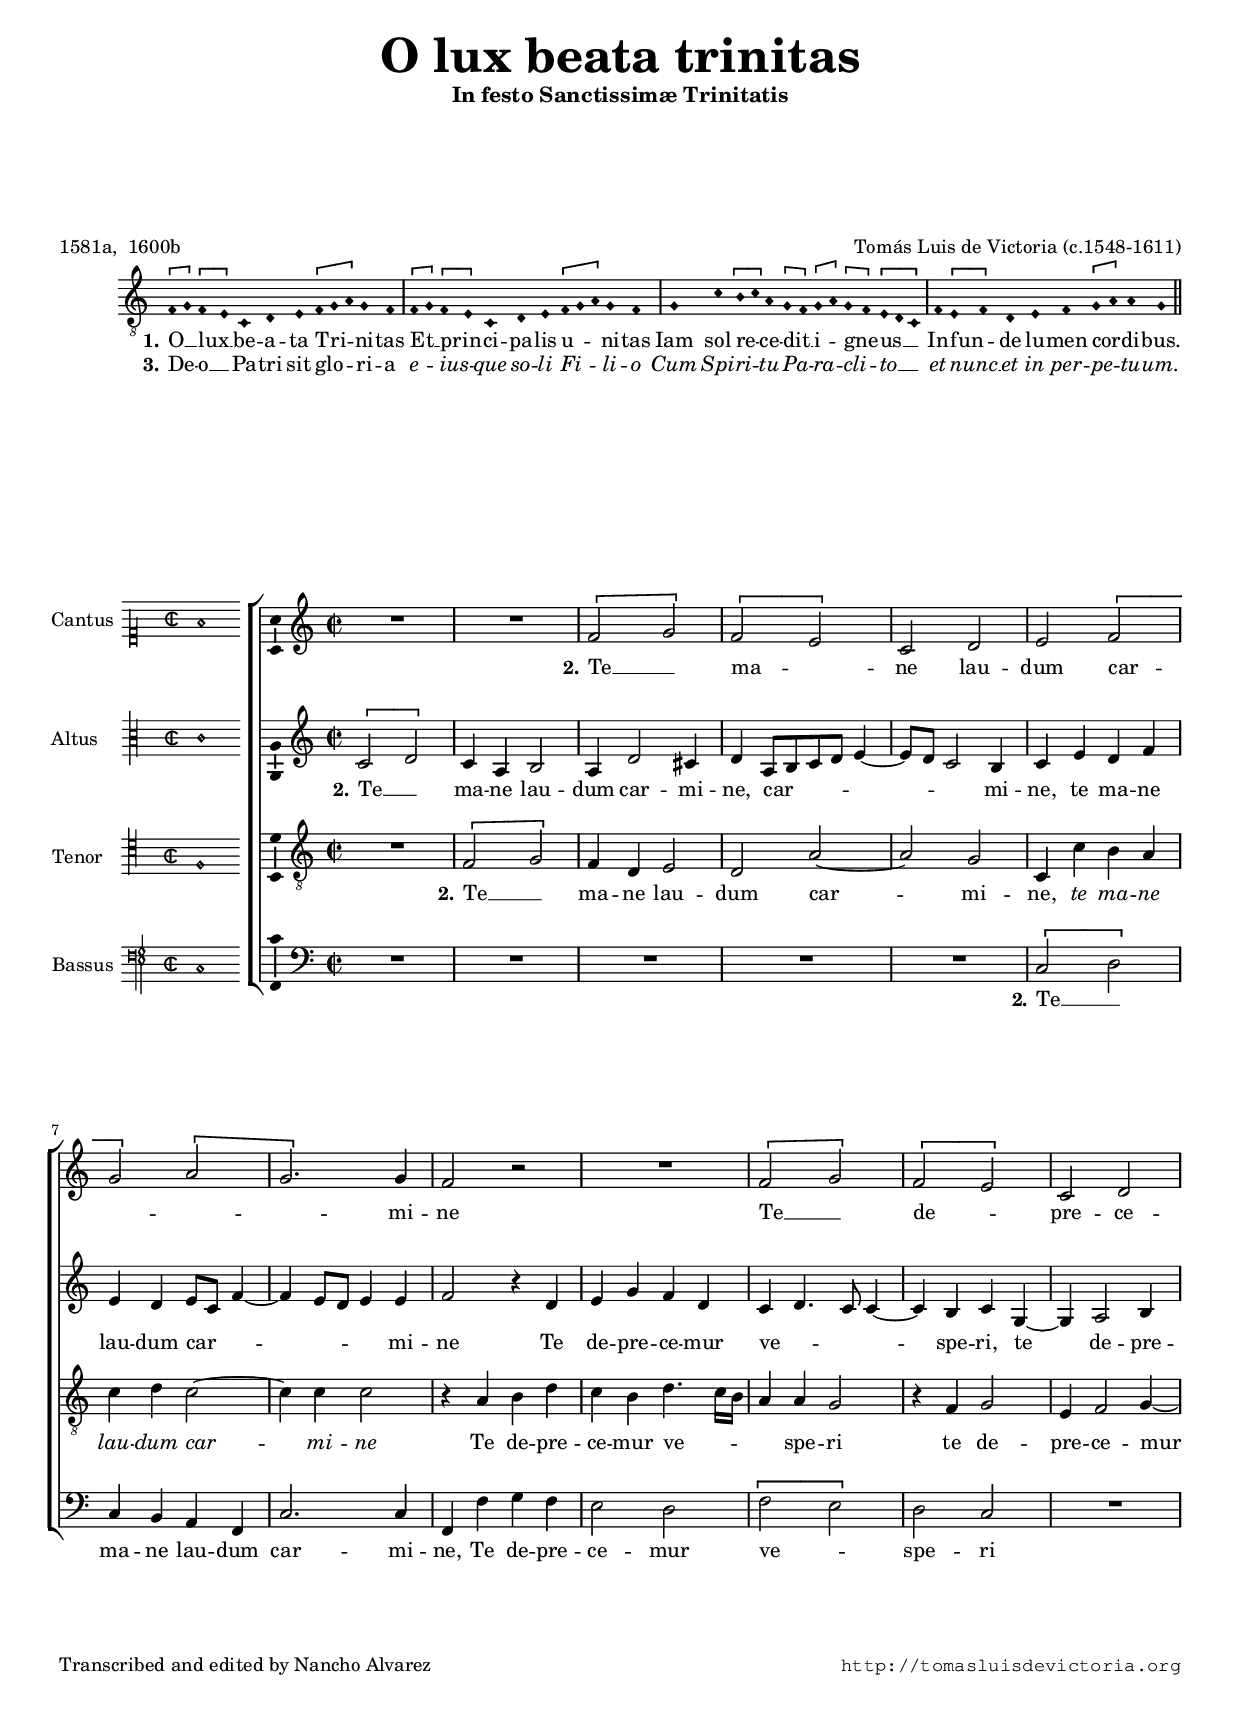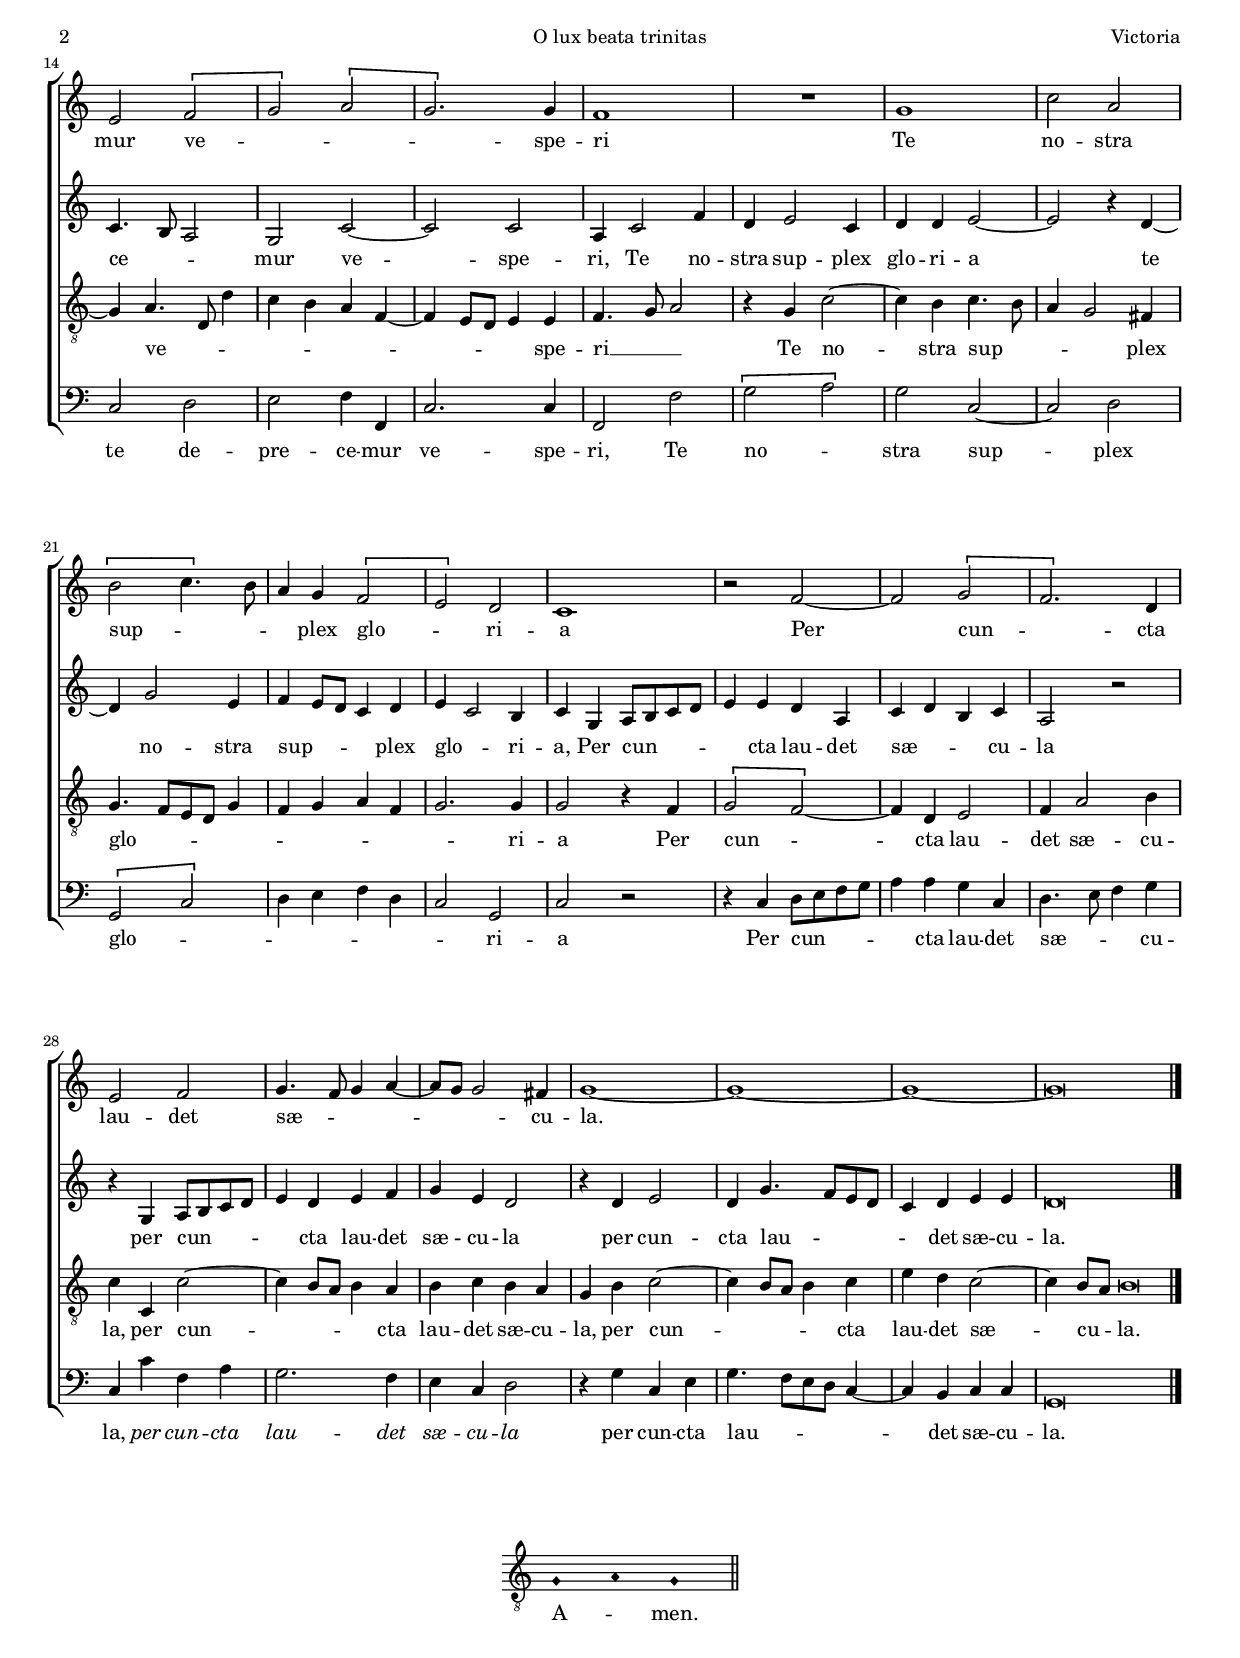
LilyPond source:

\version "2.18.0"

#(set-default-paper-size "a4")
#(set-global-staff-size 16.5)
#(ly:set-option 'point-and-click #f)
%mobile -s15.5 -i3.4 -ball

italicas=\override LyricText.font-shape = #'italic
rectas=\override LyricText.font-shape = #'upright
ss=\once \set suggestAccidentals = ##t
incipitwidth = 20

htitle="O lux beata trinitas"
hcomposer="Victoria"

\header {
	title=\markup{\fontsize #4 "O lux beata trinitas"}
	subtitle="In festo Sanctissimæ Trinitatis"
	subsubtitle=\markup{\column{" " " " " " " " " "}}
	composer="Tomás Luis de Victoria (c.1548-1611)"
        pdfauthor=\composer
	%opus="(-)"
	poet="1581a,  1600b"
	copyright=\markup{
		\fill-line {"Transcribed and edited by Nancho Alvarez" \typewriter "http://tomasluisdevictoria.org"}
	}
%	tagline=""
}


\score {\transpose c c {
<<
         \new Voice = "canto" {
                 \override Staff.TimeSignature.stencil = #'()
                 \override Stem.transparent = ##t
                 \set Score.timing = ##f
                 \override NoteHead.style = #'neomensural         
                 \clef "G_8" 
                 \key a \minor
                 \override LigatureBracket.padding = #1
                 \[f4 g\] \[f e\] c d e \[f g a\] g f \bar "|"
                 \[f g\] \[f e\] c d e \[f g a\] g f \bar "|"
                 g c' \[b c'\] a \[g f\] \[g a\] \[g f\] \[e d c\] \bar "|" % el ultimo do parece un si
                 f \[e f\] d e f \[g a\] a g 
                 \bar "||"
         }
         \new Lyrics \lyricsto "canto" {
         	 \set stanza = "1."
         	 O __ _ lux __ _ be -- a -- ta Tri -- _ _ ni -- tas
         	 Et __ _ prin -- _ ci -- pa -- lis u -- _ _ ni -- tas
         	 Iam sol re -- _ ce -- dit __ _ i -- _ gne -- _ us __ _ _ 
         	 In -- fun -- _ de lu -- men cor -- _ di -- bus.
         }
         \new Lyrics \lyricsto "canto" {
         	 \set stanza = "3."
         	 De -- _ o __ _ Pa -- tri sit glo -- _ _ ri -- a
         	 \italicas
         	 e -- _ ius -- _ que so -- li Fi -- _ _ li -- o
         	 Cum Spi -- ri -- _ tu Pa -- _ ra -- _ cli -- _ to __ _ _ 
         	 et nunc __ _ et in per -- pe -- _ tu -- um.
         }
>>
        }%transpose

\layout {
        %line-width=16\cm 
        indent=1.0\cm
        %ragged-right = ##f
}
}


%%%%%%%%%%%%%%%%%%%%%%%%%%%%%%%%%%%%%%%%%%%%%%%%%%%%%%%%%%%%%%%%%%%%%%%%%%%%%5


global={\key c \major \time 2/2  \skip 1*34 \bar "|."

}

cantus={
	R1*4/4 |
	R1*4/4 |
	\[f'2 g'\] |
	\[f' e'\] |
%5
	c' d' |
	e' \[f' |
	g'\] \[a' |
	g'2.\] g'4 |
	f'2 r |
%10
	R1*4/4 |
	\[f'2 g'\] |
	\[f' e'\] |
	c' d' |
	e' \[f' |
%15
	g'\] \[a' |
	g'2.\] g'4 |
	f'1 |
	R1*4/4 |
	g'1 |
%20
	c''2 a' |
	\[b' c''4.\] b'8 |
	a'4 g' \[f'2 |
	e'\] d' |
	c'1 |
%25
	r2 f' ~ |
	f' \[g' |
	f'2.\] d'4 |
	e'2 f' |
	g'4. f'8 g'4 a' ~ |
%30
	a'8 g' g'2 fis'4 |
	g'1 ~ |
	g' ~ |
	g' ~ |
	g'\breve*1/2
}

altus={
	\[c'2 d'\] |
	c'4 a b2 |
	a4 d'2 cis'4 |
	d'  a8[ b c' d'] e'4 ~ |
%5
	e'8 d' c'2 b4 |
	c' e' d' f' |
	e' d' e'8 c' f'4 ~ |
	f' e'8 d' e'4 e' |
	f'2 r4 d' |
%10
	e' g' f' d' |
	c' d'4. c'8 c'4 ~ |
	c' b c' g ~ |
	g a2 b4 |
	c'4. b8 a2 |
%15
	g c' ~ |
	c' c' |
	a4 c'2 f'4 |
	d' e'2 c'4 |
	d' d' e'2 ~ |
%20
	e' r4 d' ~ |
	d' g'2 e'4 |
	f' e'8 d' c'4 d' |
	e' c'2 b4 |
	c' g a8 b c' d' |
%25
	e'4 e' d' a |
	c' d' b c' |
	a2 r |
	r4 g a8 b c' d' |
	e'4 d' e' f' |
%30
	g' e' d'2 |
	r4 d' e'2 |
	d'4 g'4. f'8 e' d' |
	c'4 d' e' e' |
	d'\breve*1/2
}

tenor={
	R1*4/4 |
	\[f2 g\] |
	f4 d e2 |
	d a ~ |
%5
	a g |
	c4 c' b a |
	c' d' c'2 ~ |
	c'4 c' c'2 |
	r4 a b d' |
%10
	c' b d'4. c'16 b |
	a4 a g2 |
	r4 f g2 |
	e4 f2 g4 ~ |
	g a4. d8 d'4 |
%15
	c' b a f ~ |
	f e8 d e4 e |
	f4. g8 a2 |
	r4 g c'2 ~ |
	c'4 b c'4. b8 |
%20
	a4 g2 fis4 |
	g4.  f8[ e d] g4 |
	f g a f |
	g2. g4 |
	g2 r4 f |
%25
	\[g2 f ~ \] |
	f4 d e2 |
	f4 a2 b4 |
	c' c c'2 ~ |
	c'4 b8 a b4 a |
%30
	b c' b a |
	g b c'2 ~ |
	c'4 b8 a b4 c' |
	e' d' c'2 ~ |
	c'4 b8 a b\breve*1/4
}

bassus={
	R1*4/4 |
	R1*4/4 |
	R1*4/4 |
	R1*4/4 |
%5
	R1*4/4 |
	\[c2 d\] |
	c4 b, a, f, |
	c2. c4 |
	f, f g f |
%10
	e2 d |
	\[f e\] |
	d c |
	R1*4/4 |
	c2 d |
%15
	e f4 f, |
	c2. c4 |
	f,2 f |
	\[g a\] |
	g c ~ |
%20
	c d |
	\[g, c\] |
	d4 e f d |
	c2 g, |
	c r |
%25
	r4 c d8 e f g |
	a4 a g c |
	d4. e8 f4 g |
	c c' f a |
	g2. f4 |
%30
	e c d2 |
	r4 g c e |
	g4.  f8[ e d] c4 ~ |
	c b, c c |
	g,\breve*1/2
}

textocantus=\lyricmode{
\set stanza = "2."
Te __ _ ma -- _ ne lau -- dum car -- _ _ _ mi -- ne
Te __ _ de -- _ pre -- ce -- mur ve -- _ _ _ spe -- ri
Te no -- stra sup -- _ _ _ plex glo -- _ ri -- a
Per _ cun -- _ cta lau -- det sæ -- _ _ _ _ _ _ cu -- la. _ _ _ 
}

textoaltus=\lyricmode{
\set stanza = "2."
Te __ _ ma -- ne lau -- dum car -- mi -- ne,
car -- _ _ _ _ _ _ _ mi -- ne,
te ma -- ne lau -- dum car -- _ _ _ _ _ _ mi -- ne
Te de -- pre -- ce -- mur ve -- _ _ _ _ spe -- ri,
te _ de -- pre -- ce -- _ _ mur ve -- _ spe -- ri,
Te no -- stra sup -- plex glo -- ri -- a _
te _ no -- stra sup -- _ _ _ plex glo -- _ ri -- a,
Per cun -- _ _ _ _ cta lau -- det sæ -- _ _ cu -- la
per cun -- _ _ _ _ cta lau -- det sæ -- cu -- la
per cun -- cta lau -- _ _ _ _ det sæ -- cu -- la.
}

textotenor=\lyricmode{
\set stanza = "2."
Te __ _ ma -- ne lau -- dum car -- _ mi -- ne,
\italicas te ma -- ne lau -- dum car -- _ mi -- ne \rectas
Te de -- pre -- ce -- mur ve -- _ _ _ spe -- ri
te de -- pre -- ce -- mur _ ve -- _ _ _ _ _ _ _ _ _ _ spe -- ri __ _ _ 
Te no -- _ stra sup -- _ _ _ plex glo -- _ _ _ _ _ _ _ _ _ ri -- a
Per cun -- _ _ cta lau -- det sæ -- cu -- la,
per cun -- _ _ _ _ cta lau -- det sæ -- cu -- la,
per cun -- _ _ _ _ cta lau -- det sæ -- _ cu -- _ la.
}

textobassus=\lyricmode{
\set stanza = "2."
Te __ _ ma -- ne lau -- dum car -- mi -- ne,
Te de -- pre -- ce -- mur ve -- _ spe -- ri
te de -- pre -- ce -- mur ve -- spe -- ri,
Te no -- _ stra sup -- _ plex glo -- _ _ _ _ _ _ ri -- a
Per cun -- _ _ _ _ cta lau -- det sæ -- _ _ cu -- la,
\italicas per cun -- cta lau -- det sæ -- cu -- la \rectas
per cun -- cta lau -- _ _ _ _ _ det sæ -- cu -- la.
}


incipitcantus=\markup{
	\score{
		{ 
		\set Staff.instrumentName="Cantus "
		\override NoteHead.style = #'neomensural
		\override Staff.TimeSignature.style = #'neomensural
		\cadenzaOn 
		\clef "petrucci-c1"
		\key c \major
		\time 2/2
		f'1
		} 
	\layout { line-width=\incipitwidth indent = 0 }
	}
}

incipitaltus=\markup{
	\score{
		{ 
		\set Staff.instrumentName="Altus    "
		\override NoteHead.style = #'neomensural 
		\override Staff.TimeSignature.style = #'neomensural
		\cadenzaOn 
		\clef "petrucci-c3"
		\key c \major
		\time 2/2
		c'1
		} 
	\layout { line-width=\incipitwidth indent = 0 }
	}
}


incipittenor=\markup{
	\score{
		{ 
		\set Staff.instrumentName="Tenor   "
		\override NoteHead.style = #'neomensural 
		\override Staff.TimeSignature.style = #'neomensural
		\cadenzaOn 
		\clef "petrucci-c4"
		\key c \major
		\time 2/2
		f1
		} 
	\layout { line-width=\incipitwidth indent=0 }
	}
}

incipitbassus=\markup{
	\score{
		{ 
		\set Staff.instrumentName="Bassus "
		\override NoteHead.style = #'neomensural
		\override Staff.TimeSignature.style = #'neomensural
		\cadenzaOn 
		\clef "petrucci-f4"
		\key c \major
		\time 2/2
		c1
		} 
	\layout { line-width=\incipitwidth indent = 0 }
	}
}


\score {\transpose c' c'{
\new ChoirStaff<<

	\new Staff <<\global
	\new Voice="v1" {
		\set Staff.instrumentName=\incipitcantus
		\clef "treble"
		\cantus }
	\new Lyrics \lyricsto "v1" {\textocantus }
	>>
	
	\new Staff << \global
	\new Voice="v2" {
		\set Staff.instrumentName=\incipitaltus
		\clef "treble" 
		\altus}
	\new Lyrics \lyricsto "v2" {\textoaltus }
	>>

	
	\new Staff <<\global
	\new Voice="v3" {
		\set Staff.instrumentName=\incipittenor
		\clef "G_8"
		\tenor }
	\new Lyrics \lyricsto "v3" {\textotenor }
	>>
	
	\new Staff <<\global
	\new Voice="v4" {
		\set Staff.instrumentName=\incipitbassus
		\clef "bass" 
		\bassus }
	\new Lyrics \lyricsto "v4" {\textobassus }
	>>
	
>>

	}%transpose

\layout{ 
	\context {\Lyrics 
		\override VerticalAxisGroup.staff-affinity = #UP
		\override VerticalAxisGroup.nonstaff-relatedstaff-spacing =
			#'((basic-distance . 0) (minimum-distance . 0) (padding . 1))
		%\override LyricText.font-size = #1.2
		\override LyricHyphen.minimum-distance = #0.5
	}
	\context {\Score 
		\override BarNumber.padding = #2 
	}
	\context {\Voice 
		melismaBusyProperties = #'()
		%autoBeaming = ##f
	}
	%\context { \Staff \RemoveEmptyStaves }
	\context {\Staff 
		\override VerticalAxisGroup.staff-staff-spacing =
			#'((basic-distance . 11) (minimum-distance . 0) (padding . 1))
		\consists Ambitus_engraver 
		\override LigatureBracket.padding = #1
	}
}

%\midi {}

}

%tablet \pageBreak

\score {\transpose c c {
<<
         \new Voice = "canto" {
                 \override Staff.TimeSignature.stencil = #'()
                 \override Stem.transparent = ##t
                 \set Score.timing = ##f
                 \override NoteHead.style = #'neomensural         
                 \clef "G_8" 
                 \key a \minor
                 \override LigatureBracket.padding = #1
                 g4 a g
                 \bar "||"
         }
         \new Lyrics \lyricsto "canto" {
         	 A -- _ men.
         }
>>
        }%transpose

\layout {
        line-width=11.5\cm 
        indent=7.5\cm
        %tablet indent = 5\cm
        ragged-right = ##f
}
}

\paper{
	evenHeaderMarkup=\markup  \fill-line { \fromproperty #'page:page-number-string \htitle \hcomposer }
	oddHeaderMarkup= \markup  \fill-line { \on-the-fly #not-first-page \hcomposer \on-the-fly #not-first-page \htitle \on-the-fly #not-first-page \fromproperty #'page:page-number-string }
	%system-count=20
	%page-count = 8
	ragged-last-bottom = ##f
	indent=3.4\cm
	system-system-spacing =
	#'((basic-distance . 20) (minimum-distance . 0) (padding . 5))
	top-system-spacing = % header
	#'((basic-distance . 8) (minimum-distance . 0) (padding . 0))
	last-bottom-spacing = % footer
	#'((basic-distance . 16) (minimum-distance . 0) (padding . 0))
	top-markup-spacing #'basic-distance = 5
	markup-system-spacing #'basic-distance = 20

}
